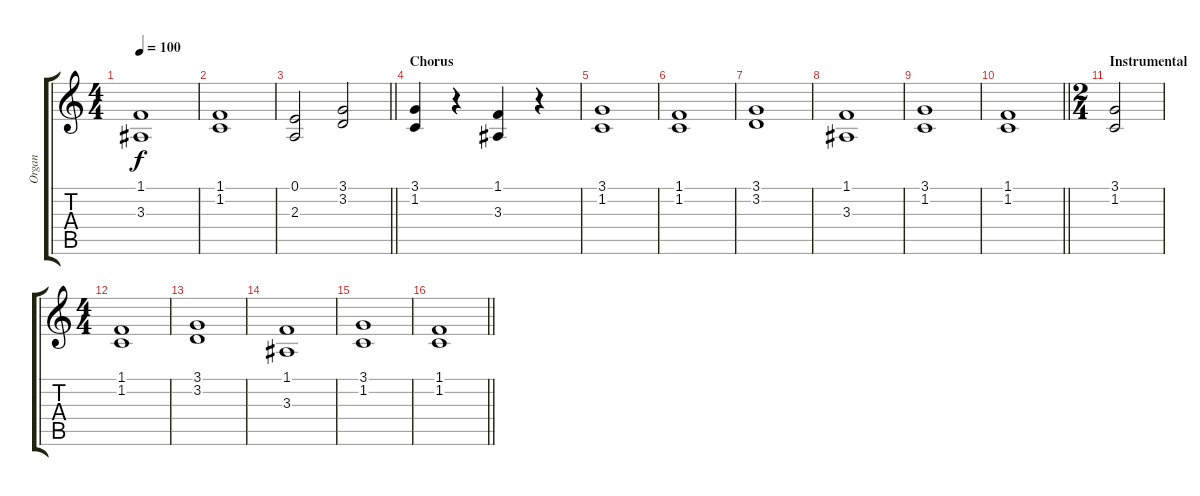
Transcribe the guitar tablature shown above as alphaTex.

\track ("Organ" "Organ") {instrument drawbarorgan}
\staff {score tabs}
\tuning (E4 B3 G3 D3 A2 E2) {hide}
\ts (4 4)
\tempo 100
\clef g2
\ks c
(1.1 3.3).1{dy f} |
(1.1 1.2).1 |
\barLineRight lightlight
(0.1 2.3).2 (3.1 3.2).2 |
\section ("" "Chorus")
(3.1 1.2).4 r.4 (1.1 3.3).4 r.4 |
(3.1 1.2).1 |
(1.1 1.2).1 |
(3.1 3.2).1 |
(1.1 3.3).1 |
(3.1 1.2).1 |
\barLineRight lightlight
(1.1 1.2).1 |
\ts (2 4)
\section ("" "Instrumental")
(3.1 1.2).2 |
\ts (4 4)
(1.1 1.2).1 |
(3.1 3.2).1 |
(1.1 3.3).1 |
(3.1 1.2).1 |
\barLineRight lightlight
(1.1 1.2).1
